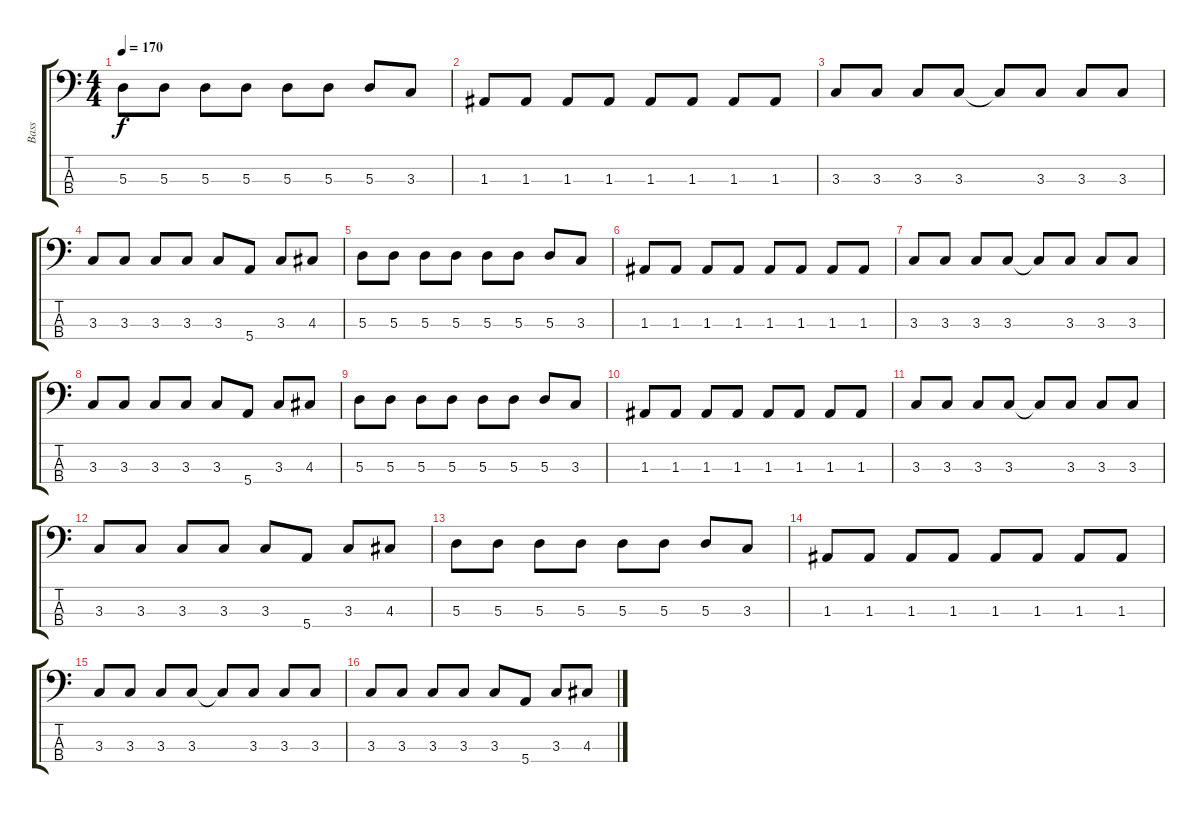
\track ("Bass" "Bass") {instrument electricbasspick}
\staff {score tabs}
\tuning (G2 D2 A1 E1) {hide}
\ts (4 4)
\tempo 170
\clef f4
\ks c
5.3.8{dy f} 5.3.8 5.3.8 5.3.8 5.3.8 5.3.8 5.3.8 3.3.8 |
1.3.8 1.3.8 1.3.8 1.3.8 1.3.8 1.3.8 1.3.8 1.3.8 |
3.3.8 3.3.8 3.3.8 3.3.8 3.3{t}.8 3.3.8 3.3.8 3.3.8 |
3.3.8 3.3.8 3.3.8 3.3.8 3.3.8 5.4.8 3.3.8 4.3.8 |
5.3.8 5.3.8 5.3.8 5.3.8 5.3.8 5.3.8 5.3.8 3.3.8 |
1.3.8 1.3.8 1.3.8 1.3.8 1.3.8 1.3.8 1.3.8 1.3.8 |
3.3.8 3.3.8 3.3.8 3.3.8 3.3{t}.8 3.3.8 3.3.8 3.3.8 |
3.3.8 3.3.8 3.3.8 3.3.8 3.3.8 5.4.8 3.3.8 4.3.8 |
5.3.8 5.3.8 5.3.8 5.3.8 5.3.8 5.3.8 5.3.8 3.3.8 |
1.3.8 1.3.8 1.3.8 1.3.8 1.3.8 1.3.8 1.3.8 1.3.8 |
3.3.8 3.3.8 3.3.8 3.3.8 3.3{t}.8 3.3.8 3.3.8 3.3.8 |
3.3.8 3.3.8 3.3.8 3.3.8 3.3.8 5.4.8 3.3.8 4.3.8 |
5.3.8 5.3.8 5.3.8 5.3.8 5.3.8 5.3.8 5.3.8 3.3.8 |
1.3.8 1.3.8 1.3.8 1.3.8 1.3.8 1.3.8 1.3.8 1.3.8 |
3.3.8 3.3.8 3.3.8 3.3.8 3.3{t}.8 3.3.8 3.3.8 3.3.8 |
3.3.8 3.3.8 3.3.8 3.3.8 3.3.8 5.4.8 3.3.8 4.3.8
